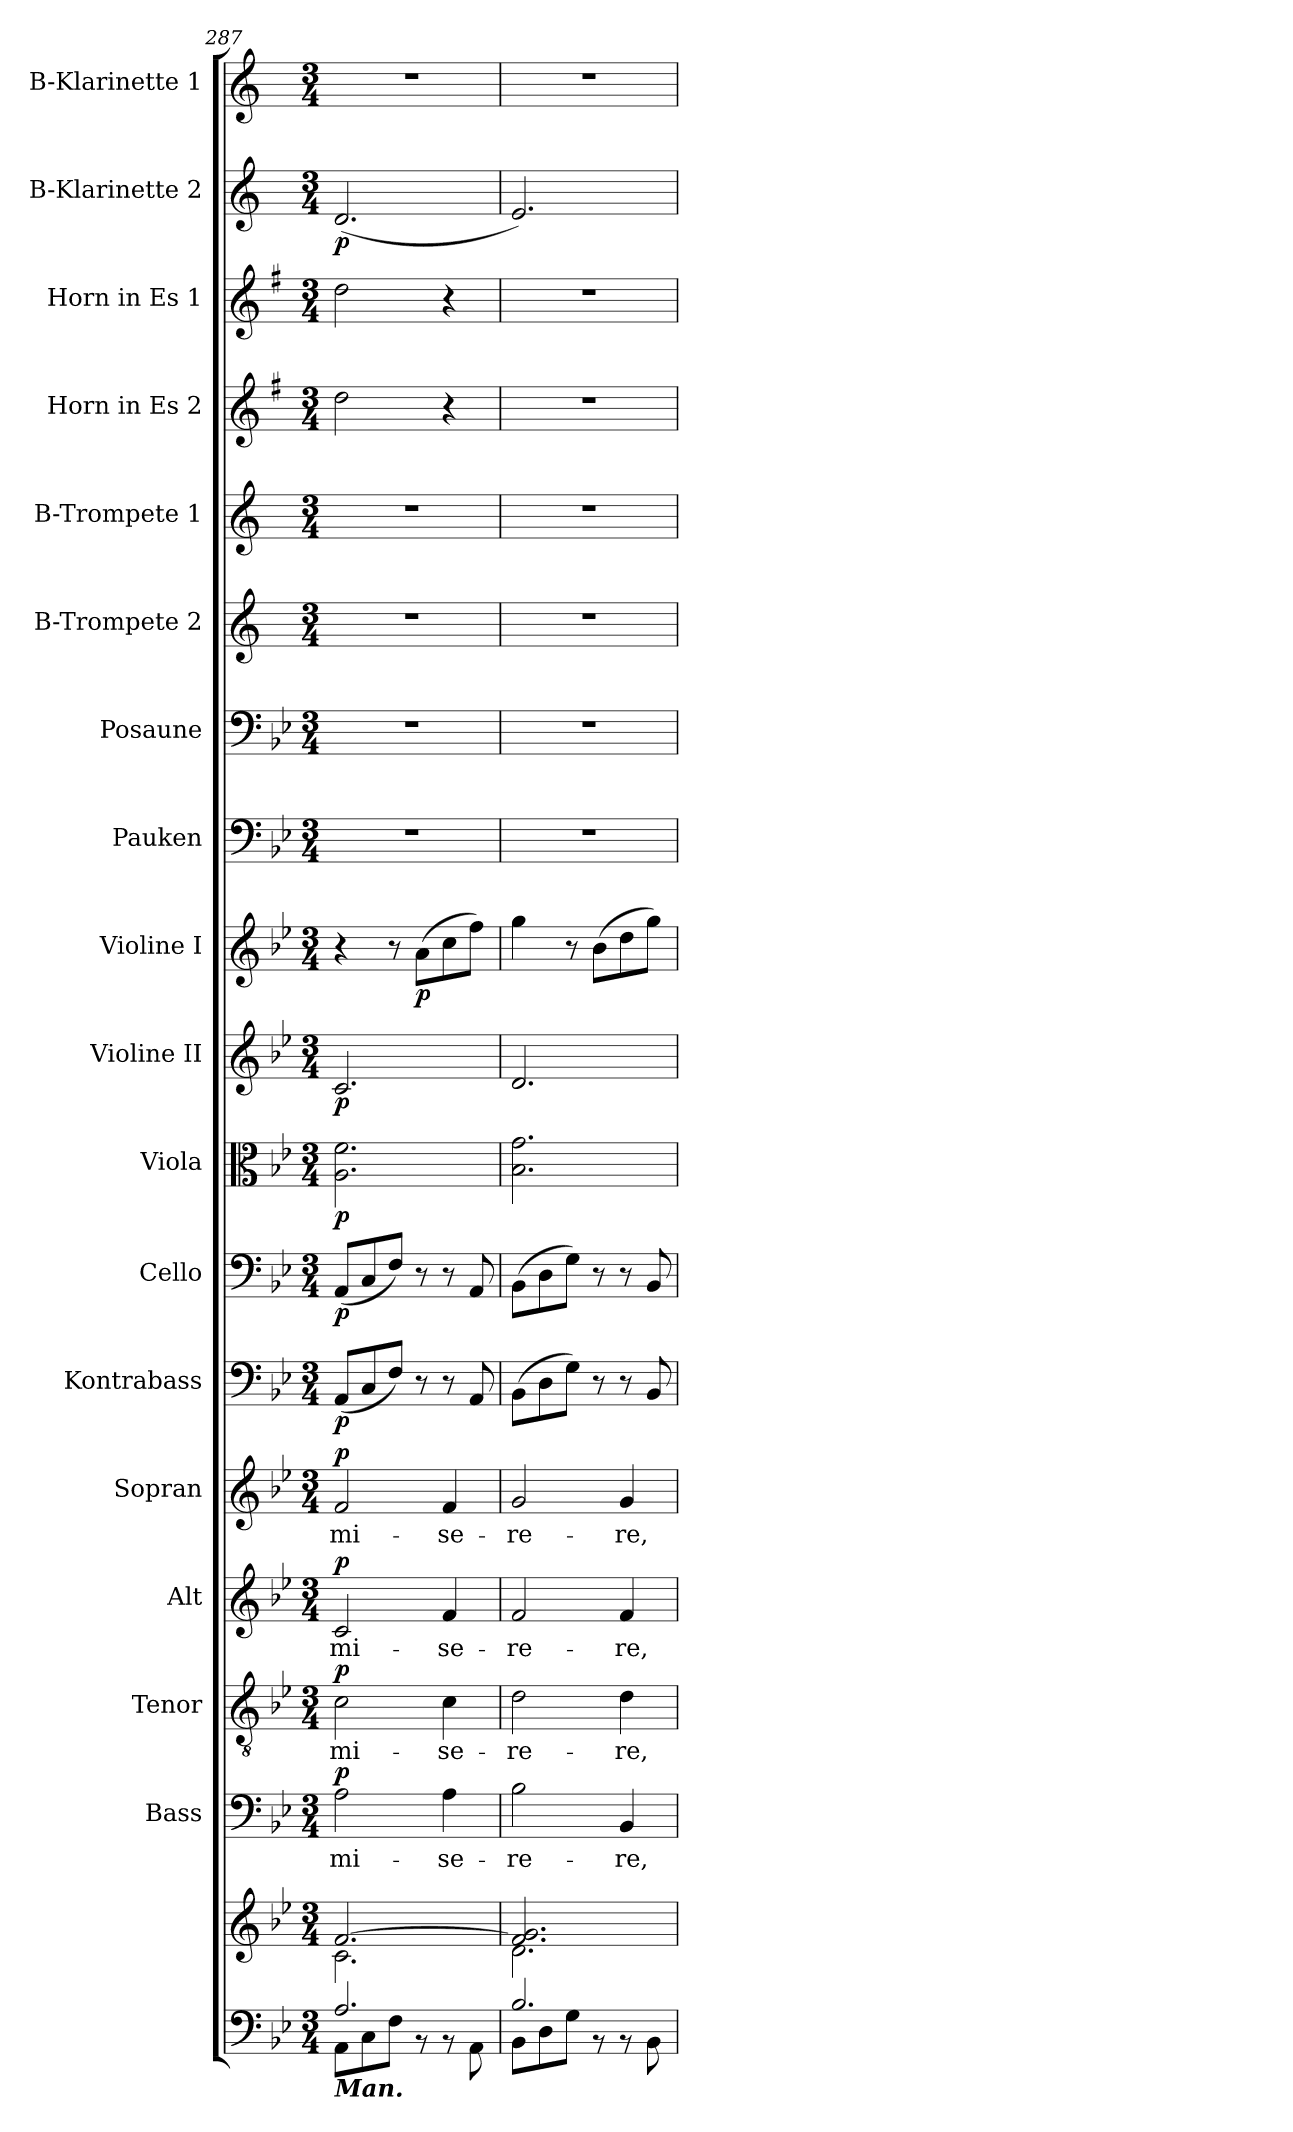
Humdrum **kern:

**kern	**kern	**kern	**text	**dynam	**kern	**text	**dynam	**kern	**text	**dynam	**kern	**text	**dynam	**kern	**dynam	**kern	**dynam	**kern	**dynam	**kern	**dynam	**kern	**dynam	**kern	**kern	**kern	**kern	**kern	**kern	**kern	**dynam	**kern
*part18	*part18	*part17	*part17	*part17	*part16	*part16	*part16	*part15	*part15	*part15	*part14	*part14	*part14	*part13	*part13	*part12	*part12	*part11	*part11	*part10	*part10	*part9	*part9	*part8	*part7	*part6	*part5	*part4	*part3	*part2	*part2	*part1
*staff19	*staff18	*staff17	*staff17	*staff17	*staff16	*staff16	*staff16	*staff15	*staff15	*staff15	*staff14	*staff14	*staff14	*staff13	*staff13	*staff12	*staff12	*staff11	*staff11	*staff10	*staff10	*staff9	*staff9	*staff8	*staff7	*staff6	*staff5	*staff4	*staff3	*staff2	*staff2	*staff1
*	*	*I"Bass	*	*	*I"Tenor	*	*	*I"Alt	*	*	*I"Sopran	*	*	*I"Kontrabass	*	*I"Cello	*	*I"Viola	*	*I"Violine II	*	*I"Violine I	*	*I"Pauken	*I"Posaune	*I"B-Trompete 2	*I"B-Trompete 1	*I"Horn in Es 2	*I"Horn in Es 1	*I"B-Klarinette 2	*	*I"B-Klarinette 1
*	*	*I'B.	*	*	*I'T.	*	*	*I'A.	*	*	*I'S.	*	*	*I'Kb.	*	*	*	*I'Vla.	*	*I'Vl. II	*	*I'Vl. I	*	*I'Pk.	*I'Pos.	*I'B Trp. 2	*I'B Trp. 1	*	*	*I'B Kl. 2	*	*I'B Kl. 1
*clefF4	*clefG2	*clefF4	*	*	*clefGv2	*	*	*clefG2	*	*	*clefG2	*	*	*clefF4	*	*clefF4	*	*clefC3	*	*clefG2	*	*clefG2	*	*clefF4	*clefF4	*clefG2	*clefG2	*clefG2	*clefG2	*clefG2	*	*clefG2
*	*	*	*	*	*	*	*	*	*	*	*	*	*	*ITrd7c12	*	*	*	*	*	*	*	*	*	*	*	*ITrd1c2	*ITrd1c2	*ITrd5c9	*ITrd5c9	*ITrd1c2	*	*ITrd1c2
*k[b-e-]	*k[b-e-]	*k[b-e-]	*	*	*k[b-e-]	*	*	*k[b-e-]	*	*	*k[b-e-]	*	*	*k[b-e-]	*	*k[b-e-]	*	*k[b-e-]	*	*k[b-e-]	*	*k[b-e-]	*	*k[b-e-]	*k[b-e-]	*k[b-e-]	*k[b-e-]	*k[b-e-]	*k[b-e-]	*k[b-e-]	*	*k[b-e-]
*B-:	*B-:	*B-:	*	*	*B-:	*	*	*B-:	*	*	*B-:	*	*	*B-:	*	*B-:	*	*B-:	*	*B-:	*	*B-:	*	*B-:	*B-:	*B-:	*B-:	*B-:	*B-:	*B-:	*	*B-:
*M3/4	*M3/4	*M3/4	*	*	*M3/4	*	*	*M3/4	*	*	*M3/4	*	*	*M3/4	*	*M3/4	*	*M3/4	*	*M3/4	*	*M3/4	*	*M3/4	*M3/4	*M3/4	*M3/4	*M3/4	*M3/4	*M3/4	*	*M3/4
=287	=287	=287	=287	=287	=287	=287	=287	=287	=287	=287	=287	=287	=287	=287	=287	=287	=287	=287	=287	=287	=287	=287	=287	=287	=287	=287	=287	=287	=287	=287	=287	=287
*^	*^	*	*	*	*	*	*	*	*	*	*	*	*	*	*	*	*	*	*	*	*	*	*	*	*	*	*	*	*	*	*	*
!LO:TX:b:Bi:t=Man.	!	!	!	!	!	!	!	!	!	!	!	!	!	!	!	!	!	!	!	!	!	!	!	!	!	!	!	!	!	!	!	!	!	!
!	!	!	!	!	!LO:LY:b	!LO:DY:a	!	!LO:LY:b	!LO:DY:a	!	!LO:LY:b	!LO:DY:a	!	!LO:LY:b	!LO:DY:a	!	!LO:DY:b	!	!LO:DY:b	!	!LO:DY:b	!	!LO:DY:b	!	!	!	!	!	!	!	!	!	!LO:DY:b	!
2.A/	8AA\L	[>2.f/	2.c\	2A\	mi-	p	2c\	mi-	p	2c/	mi-	p	2f/	mi-	p	(<8AAA/L	p	(<8AA/L	p	2.A\ 2.f\	p	2.c/	p	4r	.	2.r	2.r	2.r	2.r	2f\	2f\	(<2.c/	p	2.r
.	8C\	.	.	.	.	.	.	.	.	.	.	.	.	.	.	8CC/	.	8C/	.	.	.	.	.	.	.	.	.	.	.	.	.	.	.	.
.	8F\J	.	.	.	.	.	.	.	.	.	.	.	.	.	.	8FF/J)	.	8F/J)	.	.	.	.	.	8r	.	.	.	.	.	.	.	.	.	.
!	!	!	!	!	!	!	!	!	!	!	!	!	!	!	!	!	!	!	!	!	!	!	!	!	!LO:DY:b	!	!	!	!	!	!	!	!	!
.	8r	.	.	.	.	.	.	.	.	.	.	.	.	.	.	8r	.	8r	.	.	.	.	.	(>8a\L	p	.	.	.	.	.	.	.	.	.
!	!	!	!	!	!LO:LY:b	!	!	!LO:LY:b	!	!	!LO:LY:b	!	!	!LO:LY:b	!	!	!	!	!	!	!	!	!	!	!	!	!	!	!	!	!	!	!	!
.	8r	.	.	4A\	-se-	.	4c\	-se-	.	4f/	-se-	.	4f/	-se-	.	8r	.	8r	.	.	.	.	.	8cc\	.	.	.	.	.	4r	4r	.	.	.
.	8AA\	.	.	.	.	.	.	.	.	.	.	.	.	.	.	8AAA/	.	8AA/	.	.	.	.	.	8ff\J)	.	.	.	.	.	.	.	.	.	.
=288	=288	=288	=288	=288	=288	=288	=288	=288	=288	=288	=288	=288	=288	=288	=288	=288	=288	=288	=288	=288	=288	=288	=288	=288	=288	=288	=288	=288	=288	=288	=288	=288	=288	=288
!	!	!	!	!	!LO:LY:b	!	!	!LO:LY:b	!	!	!LO:LY:b	!	!	!LO:LY:b	!	!	!	!	!	!	!	!	!	!	!	!	!	!	!	!	!	!	!	!
2.B-/	8BB-\L	2.f/] 2.g/	2.d\	2B-\	-re-	.	2d\	-re-	.	2f/	-re-	.	2g/	-re-	.	(>8BBB-\L	.	(>8BB-\L	.	2.B-\ 2.g\	.	2.d/	.	4gg\	.	2.r	2.r	2.r	2.r	2.r	2.r	2.d/)	.	2.r
.	8D\	.	.	.	.	.	.	.	.	.	.	.	.	.	.	8DD\	.	8D\	.	.	.	.	.	.	.	.	.	.	.	.	.	.	.	.
.	8G\J	.	.	.	.	.	.	.	.	.	.	.	.	.	.	8GG\J)	.	8G\J)	.	.	.	.	.	8r	.	.	.	.	.	.	.	.	.	.
.	8r	.	.	.	.	.	.	.	.	.	.	.	.	.	.	8r	.	8r	.	.	.	.	.	(>8b-\L	.	.	.	.	.	.	.	.	.	.
!	!	!	!	!	!LO:LY:b	!	!	!LO:LY:b	!	!	!LO:LY:b	!	!	!LO:LY:b	!	!	!	!	!	!	!	!	!	!	!	!	!	!	!	!	!	!	!	!
.	8r	.	.	4BB-/	-re,	.	4d\	-re,	.	4f/	-re,	.	4g/	-re,	.	8r	.	8r	.	.	.	.	.	8dd\	.	.	.	.	.	.	.	.	.	.
.	8BB-\	.	.	.	.	.	.	.	.	.	.	.	.	.	.	8BBB-/	.	8BB-/	.	.	.	.	.	8gg\J)	.	.	.	.	.	.	.	.	.	.
*v	*v	*	*	*	*	*	*	*	*	*	*	*	*	*	*	*	*	*	*	*	*	*	*	*	*	*	*	*	*	*	*	*	*	*
*	*v	*v	*	*	*	*	*	*	*	*	*	*	*	*	*	*	*	*	*	*	*	*	*	*	*	*	*	*	*	*	*	*	*
=	=	=	=	=	=	=	=	=	=	=	=	=	=	=	=	=	=	=	=	=	=	=	=	=	=	=	=	=	=	=	=	=
*-	*-	*-	*-	*-	*-	*-	*-	*-	*-	*-	*-	*-	*-	*-	*-	*-	*-	*-	*-	*-	*-	*-	*-	*-	*-	*-	*-	*-	*-	*-	*-	*-
